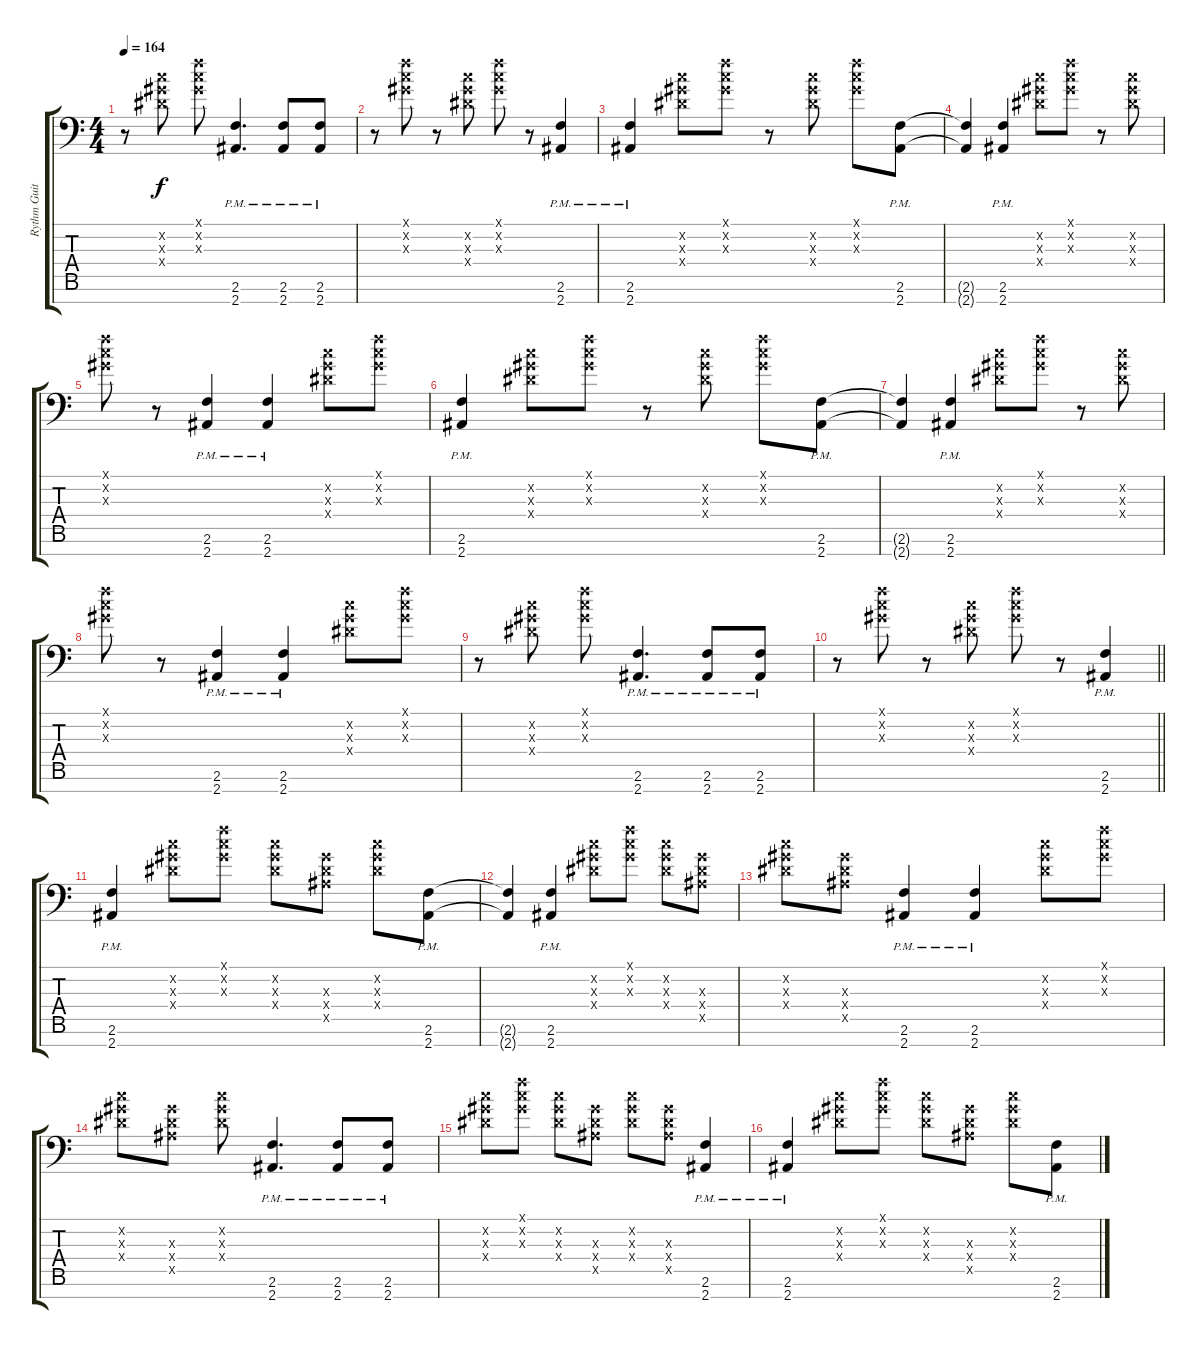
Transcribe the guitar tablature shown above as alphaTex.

\track ("Rythm Guitar #2" "Rythm Guit") {instrument distortionguitar}
\staff {score tabs}
\tuning (Eb4 Bb3 Gb3 Db3 Ab2 Eb2 Ab1) {hide}
\ts (4 4)
\tempo 164
\clef f4
\ks c
r.8{dy f} (2.2{x} 2.3{x} 2.4{x}).8 (2.1{x} 2.2{x} 2.3{x}).8 (2.6{pm} 2.7{pm}).4{d} (2.6{pm} 2.7{pm}).8 (2.6{pm} 2.7{pm}).8 |
r.8 (2.1{x} 2.2{x} 2.3{x}).8 r.8 (2.2{x} 2.3{x} 2.4{x}).8 (2.1{x} 2.2{x} 2.3{x}).8 r.8 (2.6{pm} 2.7{pm}).4 |
(2.6{pm} 2.7{pm}).4 (2.2{x} 2.3{x} 2.4{x}).8 (2.1{x} 2.2{x} 2.3{x}).8 r.8 (2.2{x} 2.3{x} 2.4{x}).8 (2.1{x} 2.2{x} 2.3{x}).8 (2.6{pm} 2.7{pm}).8 |
(2.6{t} 2.7{t}).4 (2.6{pm} 2.7{pm}).4 (2.2{x} 2.3{x} 2.4{x}).8 (2.1{x} 2.2{x} 2.3{x}).8 r.8 (2.2{x} 2.3{x} 2.4{x}).8 |
(2.1{x} 2.2{x} 2.3{x}).8 r.8 (2.6{pm} 2.7{pm}).4 (2.6{pm} 2.7{pm}).4 (2.2{x} 2.3{x} 2.4{x}).8 (2.1{x} 2.2{x} 2.3{x}).8 |
(2.6{pm} 2.7{pm}).4 (2.2{x} 2.3{x} 2.4{x}).8 (2.1{x} 2.2{x} 2.3{x}).8 r.8 (2.2{x} 2.3{x} 2.4{x}).8 (2.1{x} 2.2{x} 2.3{x}).8 (2.6{pm} 2.7{pm}).8 |
(2.6{t} 2.7{t}).4 (2.6{pm} 2.7{pm}).4 (2.2{x} 2.3{x} 2.4{x}).8 (2.1{x} 2.2{x} 2.3{x}).8 r.8 (2.2{x} 2.3{x} 2.4{x}).8 |
(2.1{x} 2.2{x} 2.3{x}).8 r.8 (2.6{pm} 2.7{pm}).4 (2.6{pm} 2.7{pm}).4 (2.2{x} 2.3{x} 2.4{x}).8 (2.1{x} 2.2{x} 2.3{x}).8 |
r.8 (2.2{x} 2.3{x} 2.4{x}).8 (2.1{x} 2.2{x} 2.3{x}).8 (2.6{pm} 2.7{pm}).4{d} (2.6{pm} 2.7{pm}).8 (2.6{pm} 2.7{pm}).8 |
\barLineRight lightlight
r.8 (2.1{x} 2.2{x} 2.3{x}).8 r.8 (2.2{x} 2.3{x} 2.4{x}).8 (2.1{x} 2.2{x} 2.3{x}).8 r.8 (2.6{pm} 2.7{pm}).4 |
\section ("" "")
(2.6{pm} 2.7{pm}).4 (2.2{x} 2.3{x} 2.4{x}).8 (2.1{x} 2.2{x} 2.3{x}).8 (2.2{x} 2.3{x} 2.4{x}).8 (2.3{x} 2.4{x} 2.5{x}).8 (2.2{x} 2.3{x} 2.4{x}).8 (2.6{pm} 2.7{pm}).8 |
(2.6{t} 2.7{t}).4 (2.6{pm} 2.7{pm}).4 (2.2{x} 2.3{x} 2.4{x}).8 (2.1{x} 2.2{x} 2.3{x}).8 (2.2{x} 2.3{x} 2.4{x}).8 (2.3{x} 2.4{x} 2.5{x}).8 |
(2.2{x} 2.3{x} 2.4{x}).8 (2.3{x} 2.4{x} 2.5{x}).8 (2.6{pm} 2.7{pm}).4 (2.6{pm} 2.7{pm}).4 (2.2{x} 2.3{x} 2.4{x}).8 (2.1{x} 2.2{x} 2.3{x}).8 |
(2.2{x} 2.3{x} 2.4{x}).8 (2.3{x} 2.4{x} 2.5{x}).8 (2.2{x} 2.3{x} 2.4{x}).8 (2.6{pm} 2.7{pm}).4{d} (2.6{pm} 2.7{pm}).8 (2.6{pm} 2.7{pm}).8 |
(2.2{x} 2.3{x} 2.4{x}).8 (2.1{x} 2.2{x} 2.3{x}).8 (2.2{x} 2.3{x} 2.4{x}).8 (2.3{x} 2.4{x} 2.5{x}).8 (2.2{x} 2.3{x} 2.4{x}).8 (2.3{x} 2.4{x} 2.5{x}).8 (2.6{pm} 2.7{pm}).4 |
(2.6{pm} 2.7{pm}).4 (2.2{x} 2.3{x} 2.4{x}).8 (2.1{x} 2.2{x} 2.3{x}).8 (2.2{x} 2.3{x} 2.4{x}).8 (2.3{x} 2.4{x} 2.5{x}).8 (2.2{x} 2.3{x} 2.4{x}).8 (2.6{pm} 2.7{pm}).8
